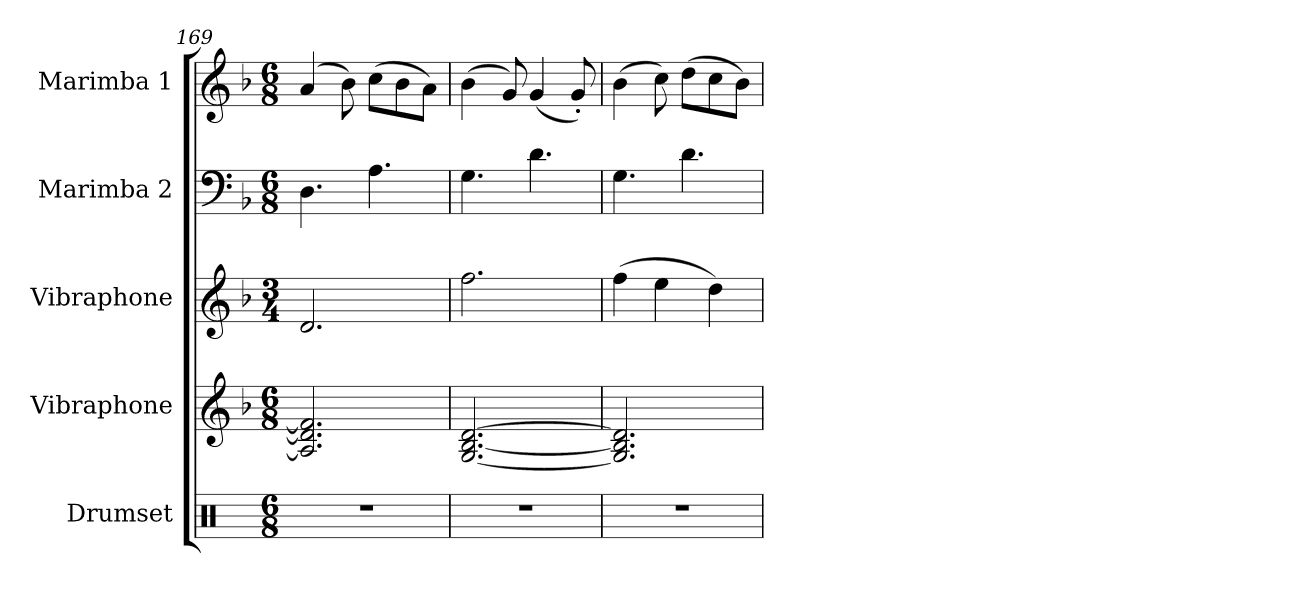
**kern	**kern	**kern	**kern	**kern
*part5	*part4	*part3	*part2	*part1
*staff5	*staff4	*staff3	*staff2	*staff1
*I"Drumset	*I"Vibraphone	*I"Vibraphone	*I"Marimba 2	*I"Marimba 1
*I'Drs.	*I'Vib.	*I'Vib.	*I'Mrm. 2	*I'Mrm. 1
*clefX	*clefG2	*clefG2	*clefF4	*clefG2
*k[]	*k[b-]	*k[b-]	*k[b-]	*k[b-]
*M6/8	*M6/8	*M3/4	*M6/8	*M6/8
=169	=169	=169	=169	=169
2.r	2.A/] 2.d/] 2.f/]	2.d/	4.D\	(4a/
.	.	.	.	8b-\)
.	.	.	4.A\	(8cc\L
.	.	.	.	8b-\
.	.	.	.	8a\J)
=170	=170	=170	=170	=170
2.r	[2.G/ [2.B-/ [2.d/	2.ff\	4.G\	(4b-\
.	.	.	.	8g/)
.	.	.	4.d\	(4g/
.	.	.	.	8g'/)
=171	=171	=171	=171	=171
2.r	2.G/] 2.B-/] 2.d/]	(4ff\	4.G\	(4b-\
.	.	4ee\	.	8cc\)
.	.	.	4.d\	(8dd\L
.	.	4dd\)	.	8cc\
.	.	.	.	8b-\J)
=	=	=	=	=
*-	*-	*-	*-	*-
